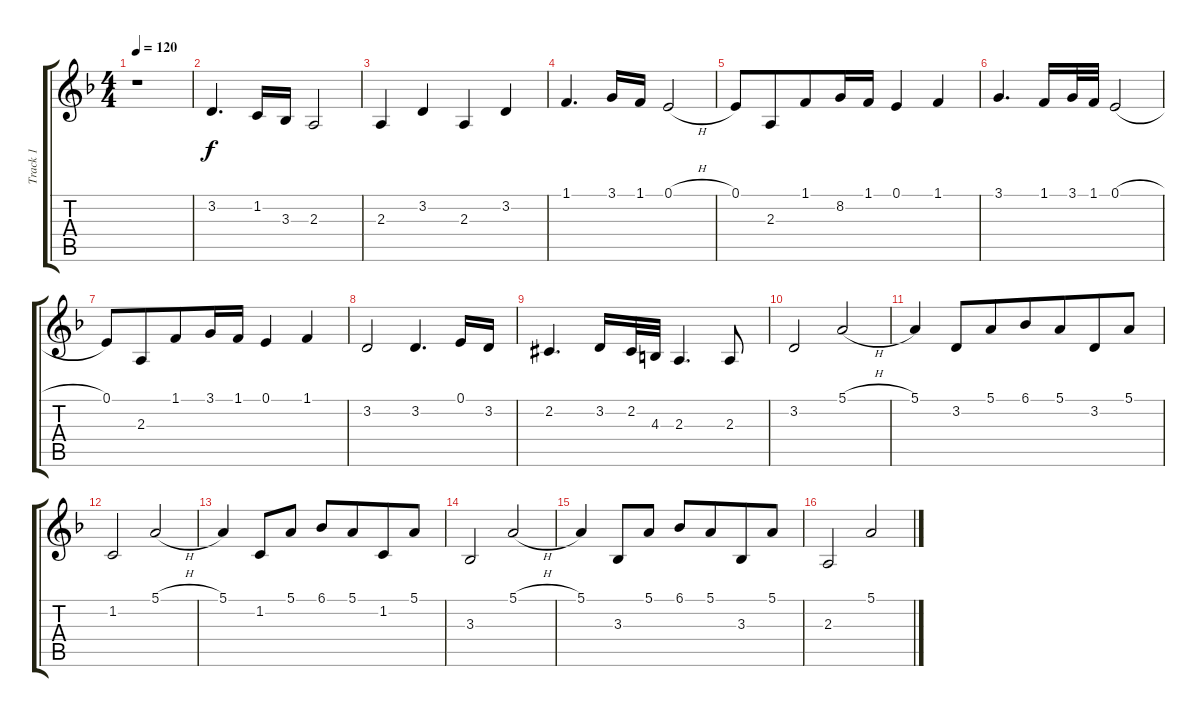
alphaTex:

\track ("Track 1" "Track 1") {instrument violin}
\staff {score tabs}
\tuning (E4 B3 G3 D3 A2 E2) {hide}
\ts (4 4)
\tempo 120
\clef g2
\ks f
r.1{dy f} |
3.2.4{d beam merge} 1.2.16{beam merge} 3.3.16{beam merge} 2.3.2 |
2.3.4 3.2.4 2.3.4 3.2.4 |
1.1.4{d} 3.1.16{beam merge} 1.1.16{beam merge} 0.1{h}.2 |
0.1.8{beam merge} 2.3.8{beam merge} 1.1.8{beam merge} 8.2.16{beam merge} 1.1.16{beam merge} 0.1.4 1.1.4 |
3.1.4{d} 1.1.16{beam merge} 3.1.32 1.1.32 0.1{h}.2 |
0.1.8 2.3.8{beam merge} 1.1.8 3.1.16{beam merge} 1.1.16 0.1.4 1.1.4 |
3.2.2 3.2.4{d} 0.1.16{beam merge} 3.2.16 |
2.2{acc #}.4{d} 3.2.16{beam merge} 2.2{acc #}.32 4.3.32 2.3.4{d} 2.3.8 |
3.2.2 5.1{h}.2 |
5.1.4 3.2.8 5.1.8{beam merge} 6.1.8 5.1.8{beam merge} 3.2.8 5.1.8 |
1.2.2{beam merge} 5.1{h}.2 |
5.1.4 1.2.8 5.1.8 6.1.8 5.1.8{beam merge} 1.2.8 5.1.8 |
3.3.2 5.1{h}.2 |
5.1.4{beam merge} 3.3.8 5.1.8 6.1.8{beam merge} 5.1.8{beam merge} 3.3.8 5.1.8 |
2.3.2 5.1{h}.2
